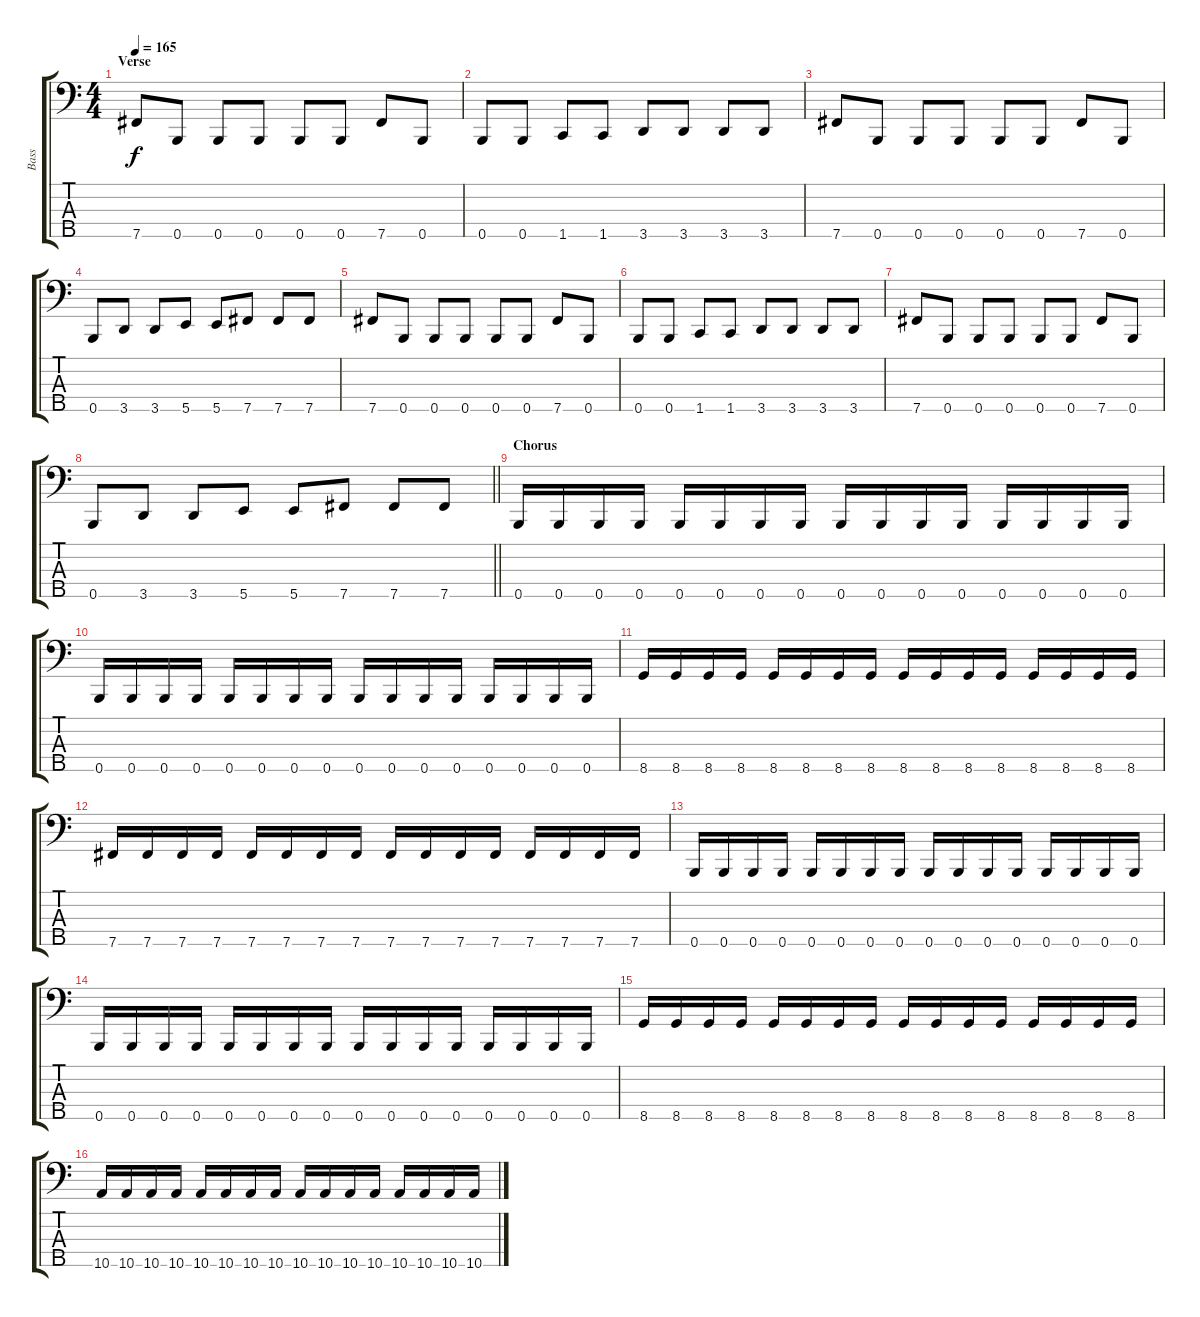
\track ("Bass" "Bass") {instrument electricbasspick}
\staff {score tabs}
\tuning (G2 D2 A1 E1 B0) {hide}
\ts (4 4)
\section ("" "Verse")
\tempo 165
\clef f4
\ks c
7.5.8{dy f} 0.5.8 0.5.8 0.5.8 0.5.8 0.5.8 7.5.8 0.5.8 |
0.5.8 0.5.8 1.5.8 1.5.8 3.5.8 3.5.8 3.5.8 3.5.8 |
7.5.8 0.5.8 0.5.8 0.5.8 0.5.8 0.5.8 7.5.8 0.5.8 |
0.5.8 3.5.8 3.5.8 5.5.8 5.5.8 7.5.8 7.5.8 7.5.8 |
7.5.8 0.5.8 0.5.8 0.5.8 0.5.8 0.5.8 7.5.8 0.5.8 |
0.5.8 0.5.8 1.5.8 1.5.8 3.5.8 3.5.8 3.5.8 3.5.8 |
7.5.8 0.5.8 0.5.8 0.5.8 0.5.8 0.5.8 7.5.8 0.5.8 |
\barLineRight lightlight
0.5.8 3.5.8 3.5.8 5.5.8 5.5.8 7.5.8 7.5.8 7.5.8 |
\section ("" "Chorus")
0.5.16 0.5.16 0.5.16 0.5.16 0.5.16 0.5.16 0.5.16 0.5.16 0.5.16 0.5.16 0.5.16 0.5.16 0.5.16 0.5.16 0.5.16 0.5.16 |
0.5.16 0.5.16 0.5.16 0.5.16 0.5.16 0.5.16 0.5.16 0.5.16 0.5.16 0.5.16 0.5.16 0.5.16 0.5.16 0.5.16 0.5.16 0.5.16 |
8.5.16 8.5.16 8.5.16 8.5.16 8.5.16 8.5.16 8.5.16 8.5.16 8.5.16 8.5.16 8.5.16 8.5.16 8.5.16 8.5.16 8.5.16 8.5.16 |
7.5.16 7.5.16 7.5.16 7.5.16 7.5.16 7.5.16 7.5.16 7.5.16 7.5.16 7.5.16 7.5.16 7.5.16 7.5.16 7.5.16 7.5.16 7.5.16 |
0.5.16 0.5.16 0.5.16 0.5.16 0.5.16 0.5.16 0.5.16 0.5.16 0.5.16 0.5.16 0.5.16 0.5.16 0.5.16 0.5.16 0.5.16 0.5.16 |
0.5.16 0.5.16 0.5.16 0.5.16 0.5.16 0.5.16 0.5.16 0.5.16 0.5.16 0.5.16 0.5.16 0.5.16 0.5.16 0.5.16 0.5.16 0.5.16 |
8.5.16 8.5.16 8.5.16 8.5.16 8.5.16 8.5.16 8.5.16 8.5.16 8.5.16 8.5.16 8.5.16 8.5.16 8.5.16 8.5.16 8.5.16 8.5.16 |
10.5.16 10.5.16 10.5.16 10.5.16 10.5.16 10.5.16 10.5.16 10.5.16 10.5.16 10.5.16 10.5.16 10.5.16 10.5.16 10.5.16 10.5.16 10.5.16
